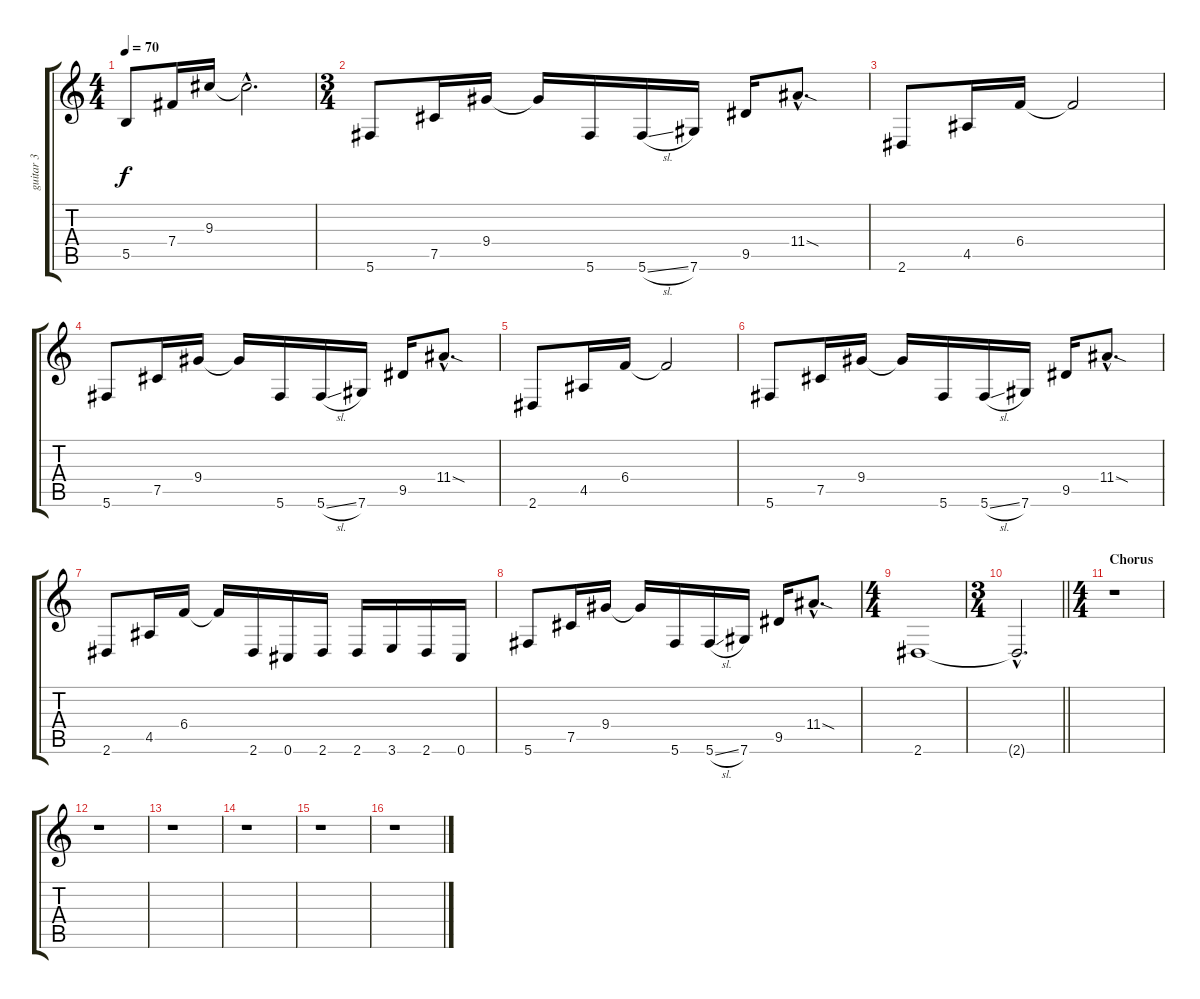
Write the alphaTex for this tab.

\track ("guitar 3" "guitar 3") {instrument electricguitarclean}
\staff {score tabs}
\tuning (Db4 Ab3 E3 B2 Gb2 Db2) {hide}
\ts (4 4)
\tempo 70
\clef g2
\ks c
5.5.8{dy f} 7.4.16 9.3.16 9.3{hac t}.2{d} |
\ts (3 4)
5.6.8 7.5.16 9.4.16 9.4{t}.16 5.6.16 5.6{sl}.16 7.6.16 9.5.16 11.4{sod hac}.8{d} |
2.6.8 4.5.16 6.4.16 6.4{t}.2 |
5.6.8 7.5.16 9.4.16 9.4{t}.16 5.6.16 5.6{sl}.16 7.6.16 9.5.16 11.4{sod hac}.8{d} |
2.6.8 4.5.16 6.4.16 6.4{t}.2 |
5.6.8 7.5.16 9.4.16 9.4{t}.16 5.6.16 5.6{sl}.16 7.6.16 9.5.16 11.4{sod hac}.8{d} |
2.6.8 4.5.16 6.4.16 6.4{t}.16 2.6.16 0.6.16 2.6.16 2.6.16 3.6.16 2.6.16 0.6.16 |
5.6.8 7.5.16 9.4.16 9.4{t}.16 5.6.16 5.6{sl}.16 7.6.16 9.5.16 11.4{sod hac}.8{d} |
\ts (4 4)
2.6.1 |
\ts (3 4)
\barLineRight lightlight
2.6{hac t}.2{d} |
\ts (4 4)
\section ("" "Chorus")
r.1 |
r.1 |
r.1 |
r.1 |
r.1 |
r.1
